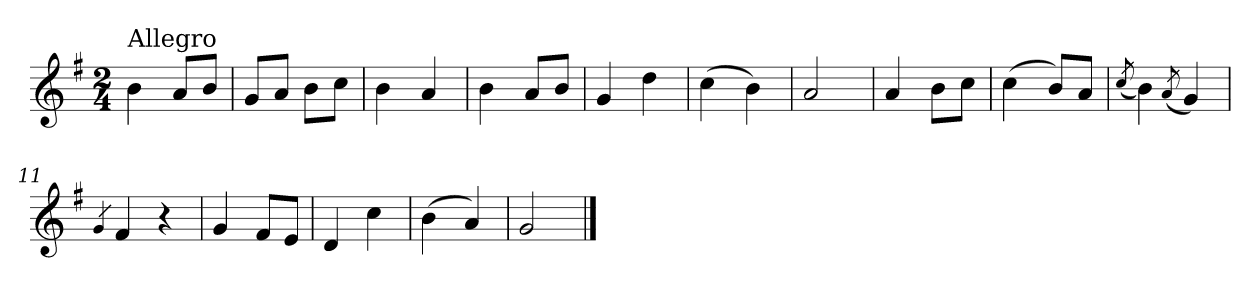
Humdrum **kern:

**kern
*part1
*staff1
*clefG2
*k[f#]
*G:
*M2/4
=1
!LO:TX:a:t=Allegro
4b\
8a/L
8b/J
=2
8g/L
8a/J
8b\L
8cc\J
=3
4b\
4a/
=4
4b\
8a/L
8b/J
=5
4g/
4dd\
=6
(>4cc\
4b\)
=7
2a/
=8
4a/
8b\L
8cc\J
=9
(>4cc\
8b/L)
8a/J
!!LO:LB:g=z
=10
(<8qcc/
4b\)
(<8qa/
4g/)
=11
4qg/
4f#/
4r
=12
4g/
8f#/L
8e/J
=13
4d/
4cc\
=14
(>4b\
4a/)
=15
2g/
==
*-
